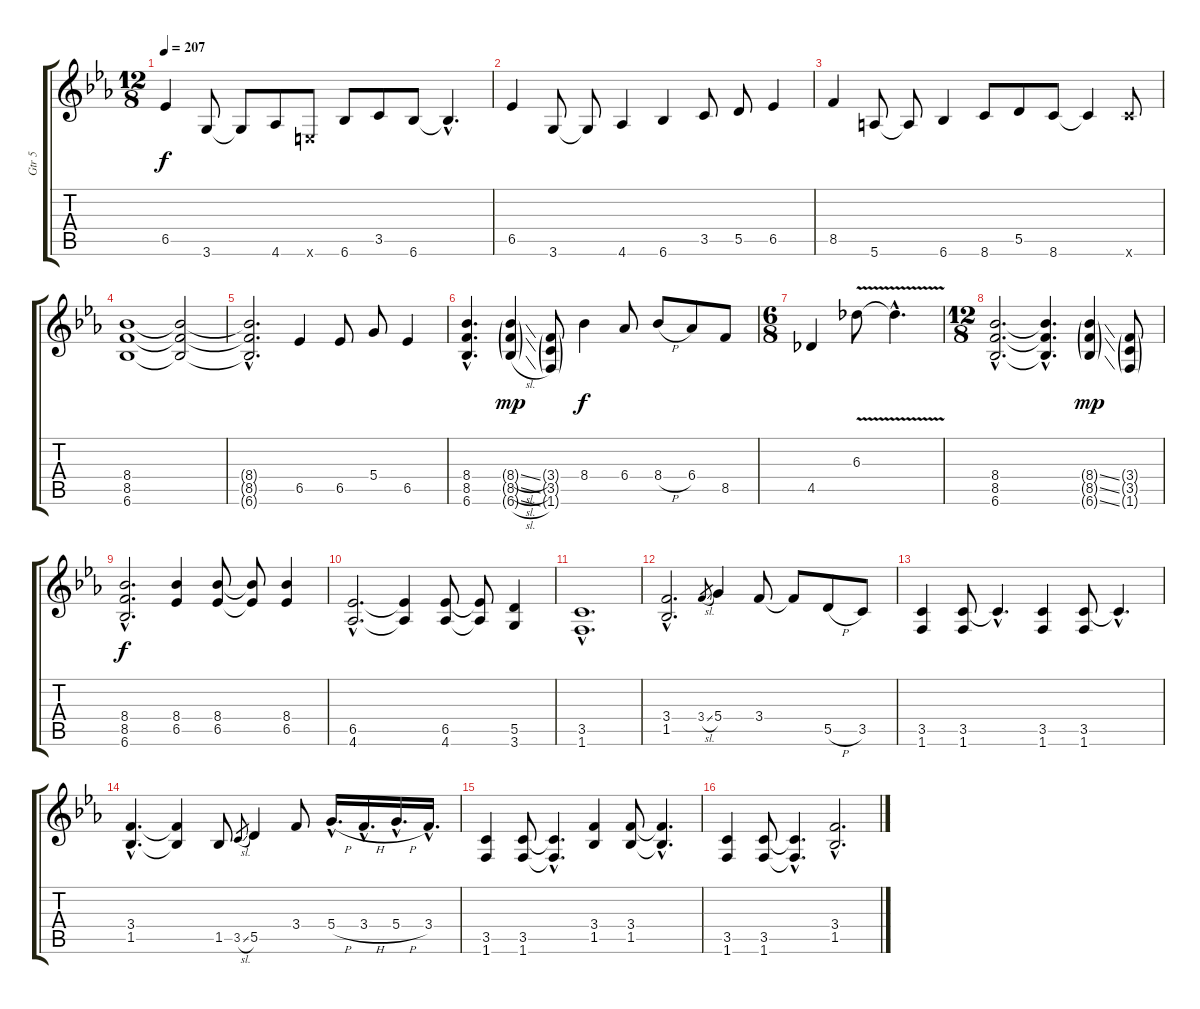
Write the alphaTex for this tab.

\track ("Gtr 5" "Gtr 5") {instrument overdrivenguitar}
\staff {score tabs}
\tuning (E4 B3 G3 D3 A2 E2) {hide}
\ts (12 8)
\tempo 207
\clef g2
\ks eb
6.5.4{dy f} 3.6.8 3.6{t}.8 4.6.8 0.6{x}.8 6.6.8 3.5.8 6.6.8 6.6{hac t}.4{d} |
6.5.4 3.6.8 3.6{t}.8 4.6.4 6.6.4 3.5.8 5.5.8 6.5.4 |
8.5.4 5.6.8 5.6{t}.8 6.6.4 8.6.8 5.5.8 8.6.8 8.6{t}.4 8.6{x}.8 |
(8.4 8.5 6.6).1 (8.4{t} 8.5{t} 6.6{t}).2 |
(8.4{hac t} 8.5{hac t} 6.6{hac t}).2{d} 6.5.4 6.5.8 5.4.8 6.5.4 |
(8.4{hac} 8.5{hac} 6.6{hac}).4{d} (8.4{sl g} 8.5{sl g} 6.6{sl g}).4{dy mp} (3.4{g} 3.5{g} 1.6{g}).8 8.4.4{dy f} 6.4.8 8.4{h}.8 6.4.8 8.5.8 |
\ts (6 8)
4.5.4 6.3{v}.8 6.3{hac t}.4{d} |
\ts (12 8)
(8.4{hac} 8.5{hac} 6.6{hac}).2{d} (8.4{hac t} 8.5{hac t} 6.6{hac t}).4{d} (8.4{ss g} 8.5{ss g} 6.6{ss g}).4{dy mp} (3.4{g} 3.5{g} 1.6{g}).8 |
(8.4{hac} 8.5{hac} 6.6{hac}).2{d dy f} (8.4 6.5).4 (8.4 6.5).8 (8.4{t} 6.5{t}).8 (8.4 6.5).4 |
(6.5{hac} 4.6{hac}).2{d} (6.5{t} 4.6{t}).4 (6.5 4.6).8 (6.5{t} 4.6{t}).8 (5.5 3.6).4 |
(3.5{hac} 1.6{hac}).1{d} |
(3.4{hac} 1.5{hac}).2{d} 3.4{sl}.8{gr} 5.4.4 3.4.8 3.4{t}.8 5.5{h}.8 3.5.8 |
(3.5 1.6).4 (3.5 1.6).8 3.5{hac t}.4{d} (3.5 1.6).4 (3.5 1.6).8 3.5{hac t}.4{d} |
(3.4{hac} 1.5{hac}).4{d} (3.4{t} 1.5{t}).4 1.5.8 3.5{sl}.8{gr} 5.5.4 3.4.8 5.4{h hac}.16{d} 3.4{h hac}.16{d} 5.4{h hac}.16{d} 3.4{hac}.16{d} |
(3.5 1.6).4 (3.5 1.6).8 (3.5{hac t} 1.6{hac t}).4{d} (3.4 1.5).4 (3.4 1.5).8 (3.4{hac t} 1.5{hac t}).4{d} |
(3.5 1.6).4 (3.5 1.6).8 (3.5{hac t} 1.6{hac t}).4{d} (3.4{hac} 1.5{hac}).2{d}
